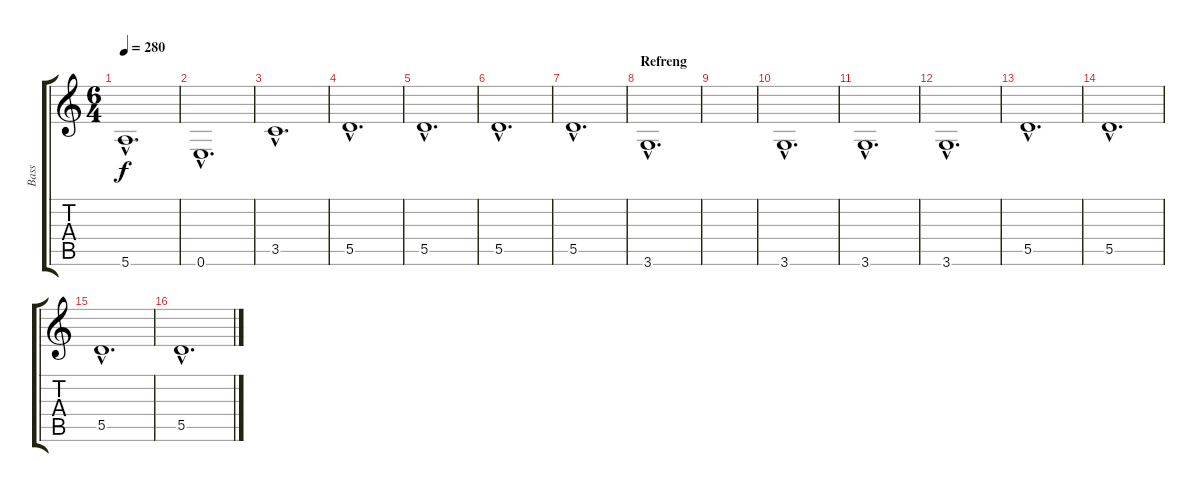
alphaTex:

\track ("Bass" "Bass") {instrument electricbassfinger}
\staff {score tabs}
\tuning (E4 B3 G3 D3 A2 E2) {hide}
\ts (6 4)
\tempo 280
\clef g2
\ks c
5.6{hac}.1{d dy f} |
0.6{hac}.1{d} |
3.5{hac}.1{d} |
5.5{hac}.1{d} |
5.5{hac}.1{d} |
5.5{hac}.1{d} |
5.5{hac}.1{d} |
\section ("" "Refreng")
3.6{hac}.1{d} |
|
3.6{hac}.1{d} |
3.6{hac}.1{d} |
3.6{hac}.1{d} |
5.5{hac}.1{d} |
5.5{hac}.1{d} |
5.5{hac}.1{d} |
5.5{hac}.1{d}
